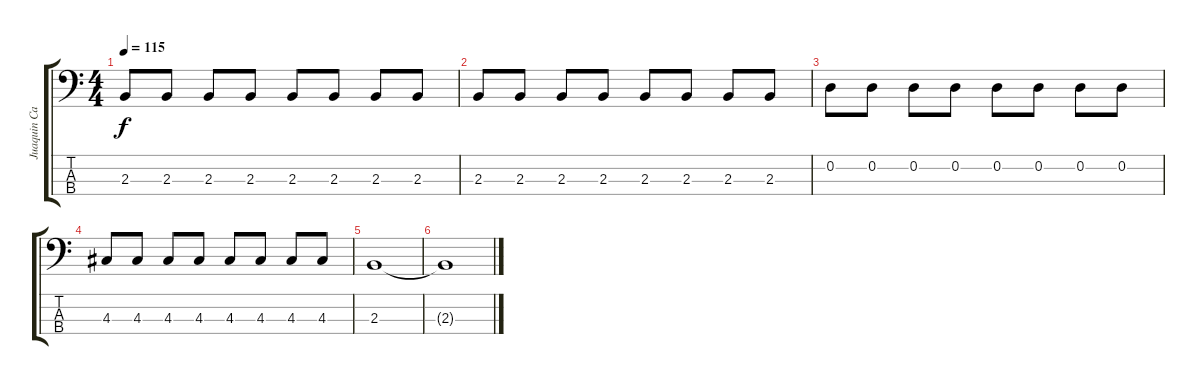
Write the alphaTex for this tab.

\track ("Juaquin Cardiel" "Juaquin Ca") {instrument electricbassfinger}
\staff {score tabs}
\tuning (G2 D2 A1 E1) {hide}
\ts (4 4)
\tempo 115
\clef f4
\ks c
2.3.8{dy f} 2.3.8 2.3.8 2.3.8 2.3.8 2.3.8 2.3.8 2.3.8 |
2.3.8 2.3.8 2.3.8 2.3.8 2.3.8 2.3.8 2.3.8 2.3.8 |
0.2.8 0.2.8 0.2.8 0.2.8 0.2.8 0.2.8 0.2.8 0.2.8 |
4.3.8 4.3.8 4.3.8 4.3.8 4.3.8 4.3.8 4.3.8 4.3.8 |
2.3.1 |
2.3{t}.1
